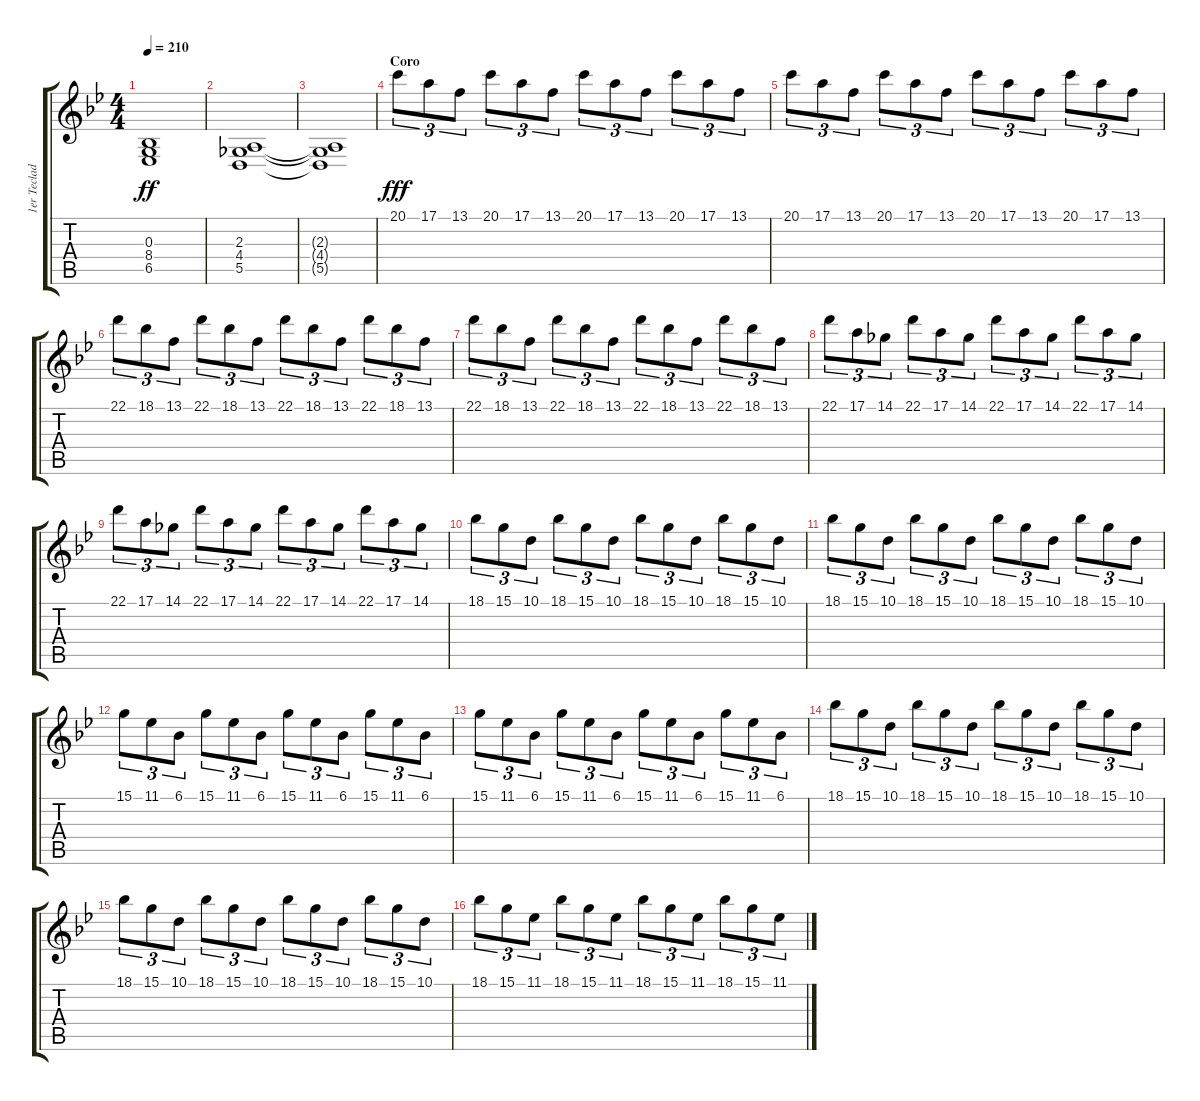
\track ("1er Teclado" "1er Teclad") {instrument lead2sawtooth}
\staff {score tabs}
\tuning (E4 B3 G3 D3 A2 E2) {hide}
\ts (4 4)
\tempo 210
\clef g2
\ks gminor
(0.3 8.4 6.5).1{dy ff} |
(2.3 4.4 5.5).1 |
(2.3{t} 4.4{t} 5.5{t}).1 |
\section ("" "Coro")
20.1.8{tu (3 2) dy fff instrument lead2sawtooth} 17.1.8{tu (3 2)} 13.1.8{tu (3 2)} 20.1.8{tu (3 2)} 17.1.8{tu (3 2)} 13.1.8{tu (3 2)} 20.1.8{tu (3 2)} 17.1.8{tu (3 2)} 13.1.8{tu (3 2)} 20.1.8{tu (3 2)} 17.1.8{tu (3 2)} 13.1.8{tu (3 2)} |
20.1.8{tu (3 2)} 17.1.8{tu (3 2)} 13.1.8{tu (3 2)} 20.1.8{tu (3 2)} 17.1.8{tu (3 2)} 13.1.8{tu (3 2)} 20.1.8{tu (3 2)} 17.1.8{tu (3 2)} 13.1.8{tu (3 2)} 20.1.8{tu (3 2)} 17.1.8{tu (3 2)} 13.1.8{tu (3 2)} |
22.1.8{tu (3 2)} 18.1.8{tu (3 2)} 13.1.8{tu (3 2)} 22.1.8{tu (3 2)} 18.1.8{tu (3 2)} 13.1.8{tu (3 2)} 22.1.8{tu (3 2)} 18.1.8{tu (3 2)} 13.1.8{tu (3 2)} 22.1.8{tu (3 2)} 18.1.8{tu (3 2)} 13.1.8{tu (3 2)} |
22.1.8{tu (3 2)} 18.1.8{tu (3 2)} 13.1.8{tu (3 2)} 22.1.8{tu (3 2)} 18.1.8{tu (3 2)} 13.1.8{tu (3 2)} 22.1.8{tu (3 2)} 18.1.8{tu (3 2)} 13.1.8{tu (3 2)} 22.1.8{tu (3 2)} 18.1.8{tu (3 2)} 13.1.8{tu (3 2)} |
22.1.8{tu (3 2)} 17.1.8{tu (3 2)} 14.1.8{tu (3 2)} 22.1.8{tu (3 2)} 17.1.8{tu (3 2)} 14.1.8{tu (3 2)} 22.1.8{tu (3 2)} 17.1.8{tu (3 2)} 14.1.8{tu (3 2)} 22.1.8{tu (3 2)} 17.1.8{tu (3 2)} 14.1.8{tu (3 2)} |
22.1.8{tu (3 2)} 17.1.8{tu (3 2)} 14.1.8{tu (3 2)} 22.1.8{tu (3 2)} 17.1.8{tu (3 2)} 14.1.8{tu (3 2)} 22.1.8{tu (3 2)} 17.1.8{tu (3 2)} 14.1.8{tu (3 2)} 22.1.8{tu (3 2)} 17.1.8{tu (3 2)} 14.1.8{tu (3 2)} |
18.1.8{tu (3 2)} 15.1.8{tu (3 2)} 10.1.8{tu (3 2)} 18.1.8{tu (3 2)} 15.1.8{tu (3 2)} 10.1.8{tu (3 2)} 18.1.8{tu (3 2)} 15.1.8{tu (3 2)} 10.1.8{tu (3 2)} 18.1.8{tu (3 2)} 15.1.8{tu (3 2)} 10.1.8{tu (3 2)} |
18.1.8{tu (3 2)} 15.1.8{tu (3 2)} 10.1.8{tu (3 2)} 18.1.8{tu (3 2)} 15.1.8{tu (3 2)} 10.1.8{tu (3 2)} 18.1.8{tu (3 2)} 15.1.8{tu (3 2)} 10.1.8{tu (3 2)} 18.1.8{tu (3 2)} 15.1.8{tu (3 2)} 10.1.8{tu (3 2)} |
15.1.8{tu (3 2)} 11.1.8{tu (3 2)} 6.1.8{tu (3 2)} 15.1.8{tu (3 2)} 11.1.8{tu (3 2)} 6.1.8{tu (3 2)} 15.1.8{tu (3 2)} 11.1.8{tu (3 2)} 6.1.8{tu (3 2)} 15.1.8{tu (3 2)} 11.1.8{tu (3 2)} 6.1.8{tu (3 2)} |
15.1.8{tu (3 2)} 11.1.8{tu (3 2)} 6.1.8{tu (3 2)} 15.1.8{tu (3 2)} 11.1.8{tu (3 2)} 6.1.8{tu (3 2)} 15.1.8{tu (3 2)} 11.1.8{tu (3 2)} 6.1.8{tu (3 2)} 15.1.8{tu (3 2)} 11.1.8{tu (3 2)} 6.1.8{tu (3 2)} |
18.1.8{tu (3 2)} 15.1.8{tu (3 2)} 10.1.8{tu (3 2)} 18.1.8{tu (3 2)} 15.1.8{tu (3 2)} 10.1.8{tu (3 2)} 18.1.8{tu (3 2)} 15.1.8{tu (3 2)} 10.1.8{tu (3 2)} 18.1.8{tu (3 2)} 15.1.8{tu (3 2)} 10.1.8{tu (3 2)} |
18.1.8{tu (3 2)} 15.1.8{tu (3 2)} 10.1.8{tu (3 2)} 18.1.8{tu (3 2)} 15.1.8{tu (3 2)} 10.1.8{tu (3 2)} 18.1.8{tu (3 2)} 15.1.8{tu (3 2)} 10.1.8{tu (3 2)} 18.1.8{tu (3 2)} 15.1.8{tu (3 2)} 10.1.8{tu (3 2)} |
18.1.8{tu (3 2)} 15.1.8{tu (3 2)} 11.1.8{tu (3 2)} 18.1.8{tu (3 2)} 15.1.8{tu (3 2)} 11.1.8{tu (3 2)} 18.1.8{tu (3 2)} 15.1.8{tu (3 2)} 11.1.8{tu (3 2)} 18.1.8{tu (3 2)} 15.1.8{tu (3 2)} 11.1.8{tu (3 2)}
